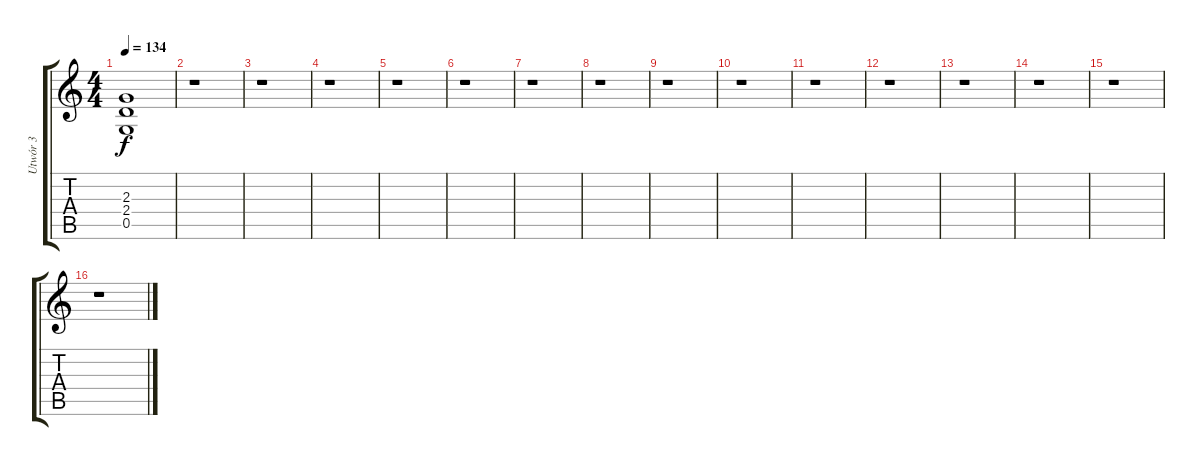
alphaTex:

\track ("Utwór 3" "Utwór 3") {instrument distortionguitar}
\staff {score tabs}
\tuning (D4 A3 F3 C3 G2 D2) {hide}
\ts (4 4)
\tempo 134
\clef g2
\ks c
(2.3{t} 2.4{t} 0.5{t}).1{dy f} |
r.1 |
r.1 |
r.1 |
r.1 |
r.1 |
r.1 |
r.1 |
r.1 |
r.1 |
r.1 |
r.1 |
r.1 |
r.1 |
r.1 |
r.1
